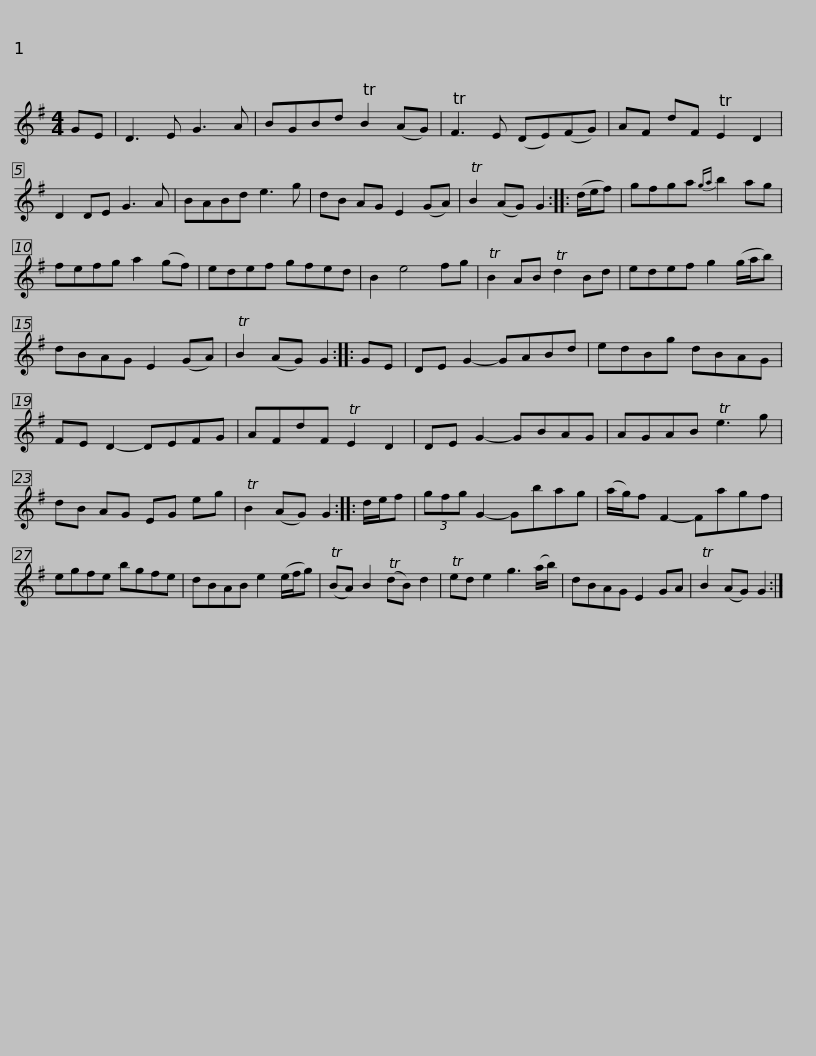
X:1
L:1/8
M:4/4
I:linebreak $
K:G
V:1 treble
V:1
 GE | D3 E G3 A | BGBd TB2 (AG) | TF3 E (DE)(FG) | AF dF TE2 D2 | %5
 D2 DE G3 A | BABd e3 g |$ dB AG E2 (GA) | TB2 (AG) G2 :: (d/e/f) | %10
 gfga{ga} b2 ag | fefg a2 (gf) | edef gfed | B2 e4 fg |$ TB2 AB Td2 Bd | %15
 edef g2 (g/a/b) | dBAG E2 (GA) | TB2 (AG) G2 :: GE | DE G2- GABd | %20
 edBg dBAG |$ FE D2- DEFG | AFdF TE2 D2 | DE G2- GBAG | AGAB Te3 g | %25
 dB AG EG eg | TB2 (AG) G2 :: d/e/f |$ (3gfg G2- Gbag | (a/g/)f F2- Fagf | %30
 egfe bgfe | dBAB e2 (e/f/g) | (TBA) B2 (TdB) d2 |$ Ted e2 g3 (a/b/) | dBAG E2 GA | %35
 TB2 (AG) G2 :| %36
